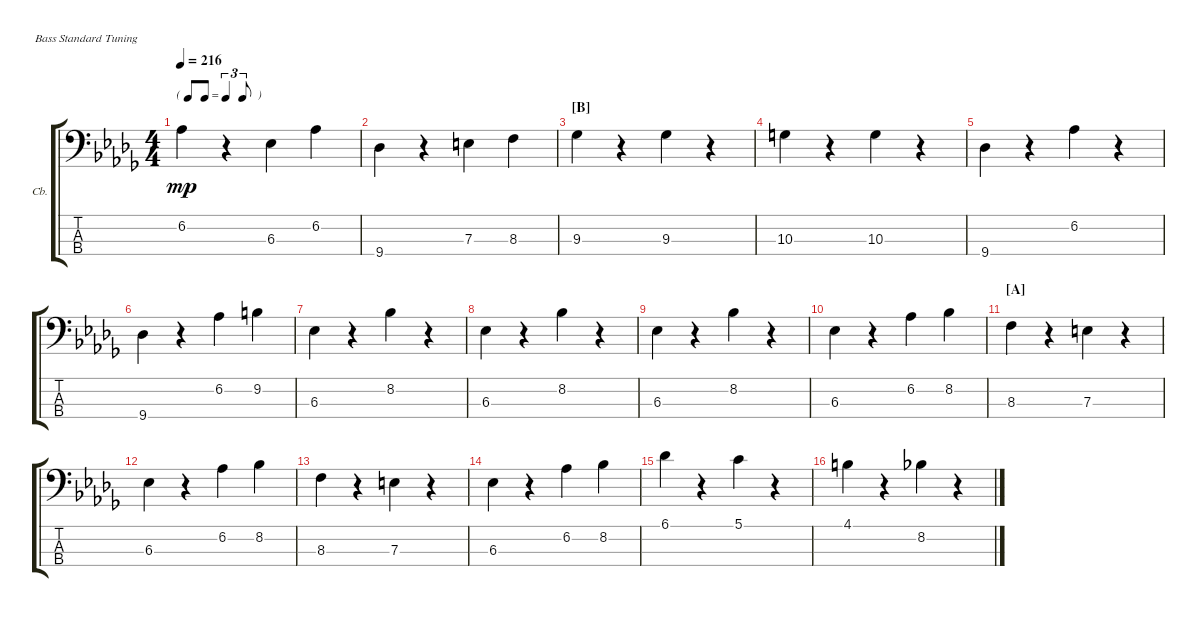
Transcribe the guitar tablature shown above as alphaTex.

\defaultSystemsLayout 4
\bracketExtendMode groupsimilarinstruments
\firstSystemTrackNameOrientation horizontal
\otherSystemsTrackNameOrientation horizontal
\track ("Contrabass" "Cb.") {instrument acousticbass}
\staff {score tabs}
\tuning (G2 D2 A1 E1)
\ts (4 4)
\tf triplet8th
\tempo 216
\clef f4
\scale
0.333333
\ks db
6.2.4{dy mp} r.4 6.3.4 6.2.4 |
\scale
0.333333 9.4.4 r.4 7.3.4 8.3.4 |
\section ("B" "")
\scale
0.333333 9.3.4 r.4 9.3.4 r.4 |
\scale
0.333333 10.3.4 r.4 10.3.4 r.4 |
\scale
0.333333 9.4.4 r.4 6.2.4 r.4 |
\scale
0.333333 9.4.4 r.4 6.2.4 9.2.4 |
\scale
0.333333 6.3.4 r.4 8.2.4 r.4 |
\scale
0.333333 6.3.4 r.4 8.2.4 r.4 |
\scale
0.333333 6.3.4 r.4 8.2.4 r.4 |
\scale
0.333333 6.3.4 r.4 6.2.4 8.2.4 |
\section ("A" "")
\scale
0.333333 8.3.4 r.4 7.3.4 r.4 |
\scale
0.333333 6.3.4 r.4 6.2.4 8.2.4 |
\scale
0.333333 8.3.4 r.4 7.3.4 r.4 |
\scale
0.333333 6.3.4 r.4 6.2.4 8.2.4 |
\scale
0.333333 6.1.4 r.4 5.1.4 r.4 |
\scale
0.333333 4.1.4 r.4 8.2.4 r.4
